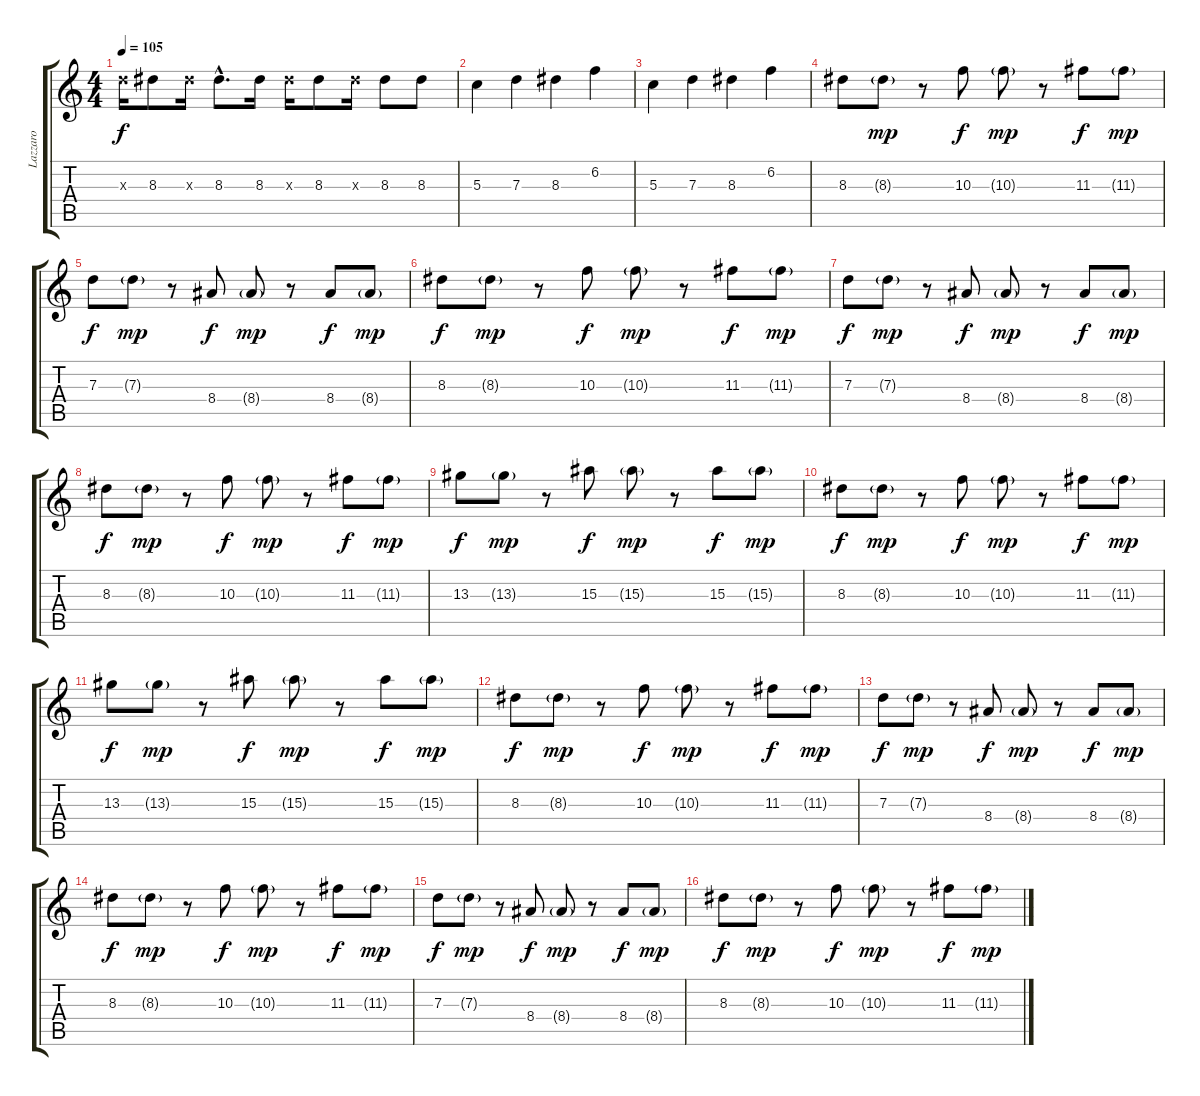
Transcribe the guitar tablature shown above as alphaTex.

\track ("Lazzaro" "Lazzaro") {instrument overdrivenguitar}
\staff {score tabs}
\tuning (E4 B3 G3 D3 A2 E2) {hide}
\ts (4 4)
\tempo 105
\clef g2
\ks c
7.3{x}.16{dy f} 8.3.8 8.3{x}.16 8.3{hac}.8{d} 8.3.16 8.3{x}.16 8.3.8 8.3{x}.16 8.3.8 8.3.8 |
5.3.4 7.3.4 8.3.4 6.2.4 |
5.3.4 7.3.4 8.3.4 6.2.4 |
8.3.8{instrument frenchhorn} 8.3{g}.8{dy mp} r.8 10.3.8{dy f} 10.3{g}.8{dy mp} r.8 11.3.8{dy f} 11.3{g}.8{dy mp} |
7.3.8{dy f} 7.3{g}.8{dy mp} r.8 8.4.8{dy f} 8.4{g}.8{dy mp} r.8 8.4.8{dy f} 8.4{g}.8{dy mp} |
8.3.8{dy f} 8.3{g}.8{dy mp} r.8 10.3.8{dy f} 10.3{g}.8{dy mp} r.8 11.3.8{dy f} 11.3{g}.8{dy mp} |
7.3.8{dy f} 7.3{g}.8{dy mp} r.8 8.4.8{dy f} 8.4{g}.8{dy mp} r.8 8.4.8{dy f} 8.4{g}.8{dy mp} |
8.3.8{dy f} 8.3{g}.8{dy mp} r.8 10.3.8{dy f} 10.3{g}.8{dy mp} r.8 11.3.8{dy f} 11.3{g}.8{dy mp} |
13.3.8{dy f} 13.3{g}.8{dy mp} r.8 15.3.8{dy f} 15.3{g}.8{dy mp} r.8 15.3.8{dy f} 15.3{g}.8{dy mp} |
8.3.8{dy f} 8.3{g}.8{dy mp} r.8 10.3.8{dy f} 10.3{g}.8{dy mp} r.8 11.3.8{dy f} 11.3{g}.8{dy mp} |
13.3.8{dy f} 13.3{g}.8{dy mp} r.8 15.3.8{dy f} 15.3{g}.8{dy mp} r.8 15.3.8{dy f} 15.3{g}.8{dy mp} |
8.3.8{dy f} 8.3{g}.8{dy mp} r.8 10.3.8{dy f} 10.3{g}.8{dy mp} r.8 11.3.8{dy f} 11.3{g}.8{dy mp} |
7.3.8{dy f} 7.3{g}.8{dy mp} r.8 8.4.8{dy f} 8.4{g}.8{dy mp} r.8 8.4.8{dy f} 8.4{g}.8{dy mp} |
8.3.8{dy f} 8.3{g}.8{dy mp} r.8 10.3.8{dy f} 10.3{g}.8{dy mp} r.8 11.3.8{dy f} 11.3{g}.8{dy mp} |
7.3.8{dy f} 7.3{g}.8{dy mp} r.8 8.4.8{dy f} 8.4{g}.8{dy mp} r.8 8.4.8{dy f} 8.4{g}.8{dy mp} |
8.3.8{dy f} 8.3{g}.8{dy mp} r.8 10.3.8{dy f} 10.3{g}.8{dy mp} r.8 11.3.8{dy f} 11.3{g}.8{dy mp}
